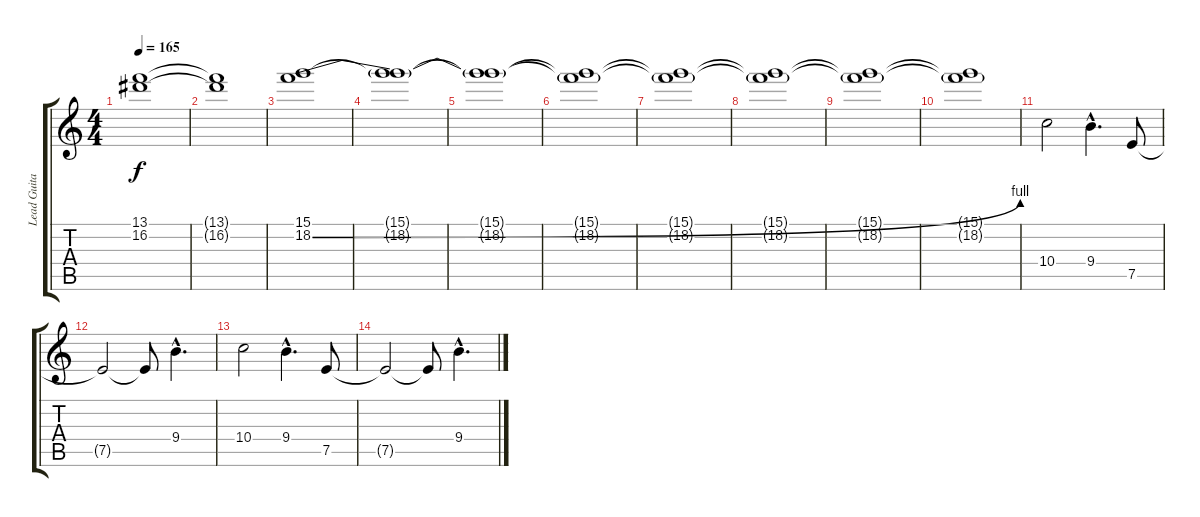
\track ("Lead Guitar I" "Lead Guita") {instrument distortionguitar}
\staff {score tabs}
\tuning (E4 B3 G3 D3 A2 E2) {hide}
\ts (4 4)
\tempo 165
\clef g2
\ks c
(13.1{t} 16.2{t}).1{dy f} |
(13.1{t} 16.2{t}).1 |
(15.1 18.2{be (bend 0 0 60 4)}).1 |
(15.1{t} 18.2{t}).1 |
(15.1{t} 18.2{t}).1 |
(15.1{t} 18.2{t}).1 |
(15.1{t} 18.2{t}).1 |
(15.1{t} 18.2{t}).1 |
(15.1{t} 18.2{t}).1 |
(15.1{t} 18.2{t}).1 |
10.4.2 9.4{hac}.4{d} 7.5.8 |
7.5{t}.2 7.5{t}.8 9.4{hac}.4{d} |
10.4.2 9.4{hac}.4{d} 7.5.8 |
7.5{t}.2 7.5{t}.8 9.4{hac}.4{d}
